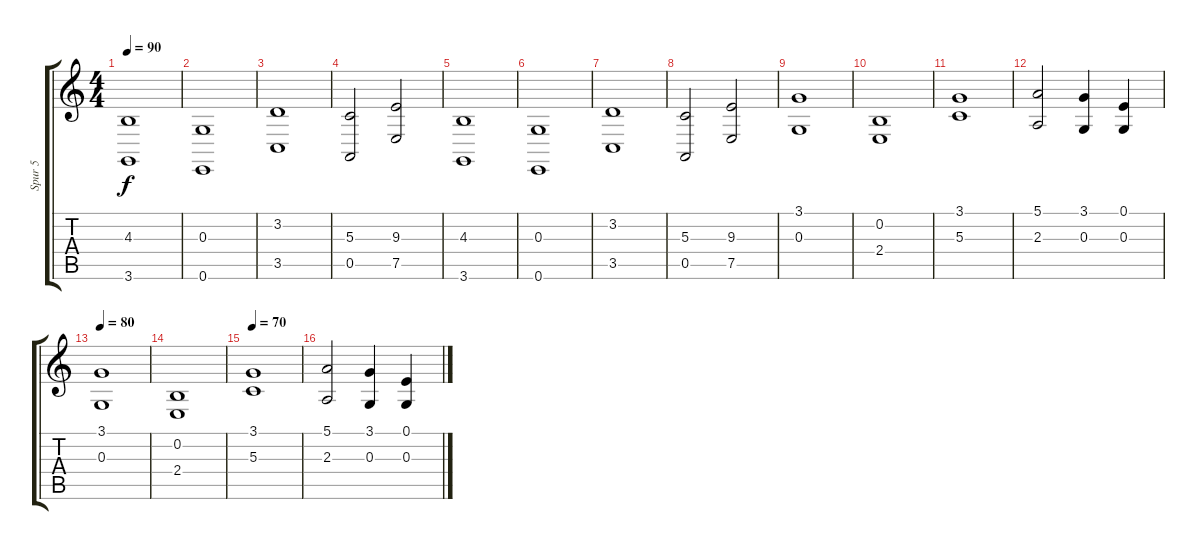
\track ("Spur 5" "Spur 5") {instrument stringensemble1}
\staff {score tabs}
\tuning (E4 B3 G3 D3 A2 E2) {hide}
\ts (4 4)
\tempo 90
\clef g2
\ks c
(4.3 3.6).1{dy f} |
(0.3 0.6).1 |
(3.2 3.5).1 |
(5.3 0.5).2 (9.3 7.5).2 |
(4.3 3.6).1 |
(0.3 0.6).1 |
(3.2 3.5).1 |
(5.3 0.5).2 (9.3 7.5).2 |
(3.1 0.3).1{volume 7} |
(0.2 2.4).1 |
(3.1 5.3).1 |
(5.1 2.3).2 (3.1 0.3).4 (0.1 0.3).4 |
\tempo 80
(3.1 0.3).1 |
(0.2 2.4).1 |
\tempo 70
(3.1 5.3).1 |
(5.1 2.3).2 (3.1 0.3).4 (0.1 0.3).4
